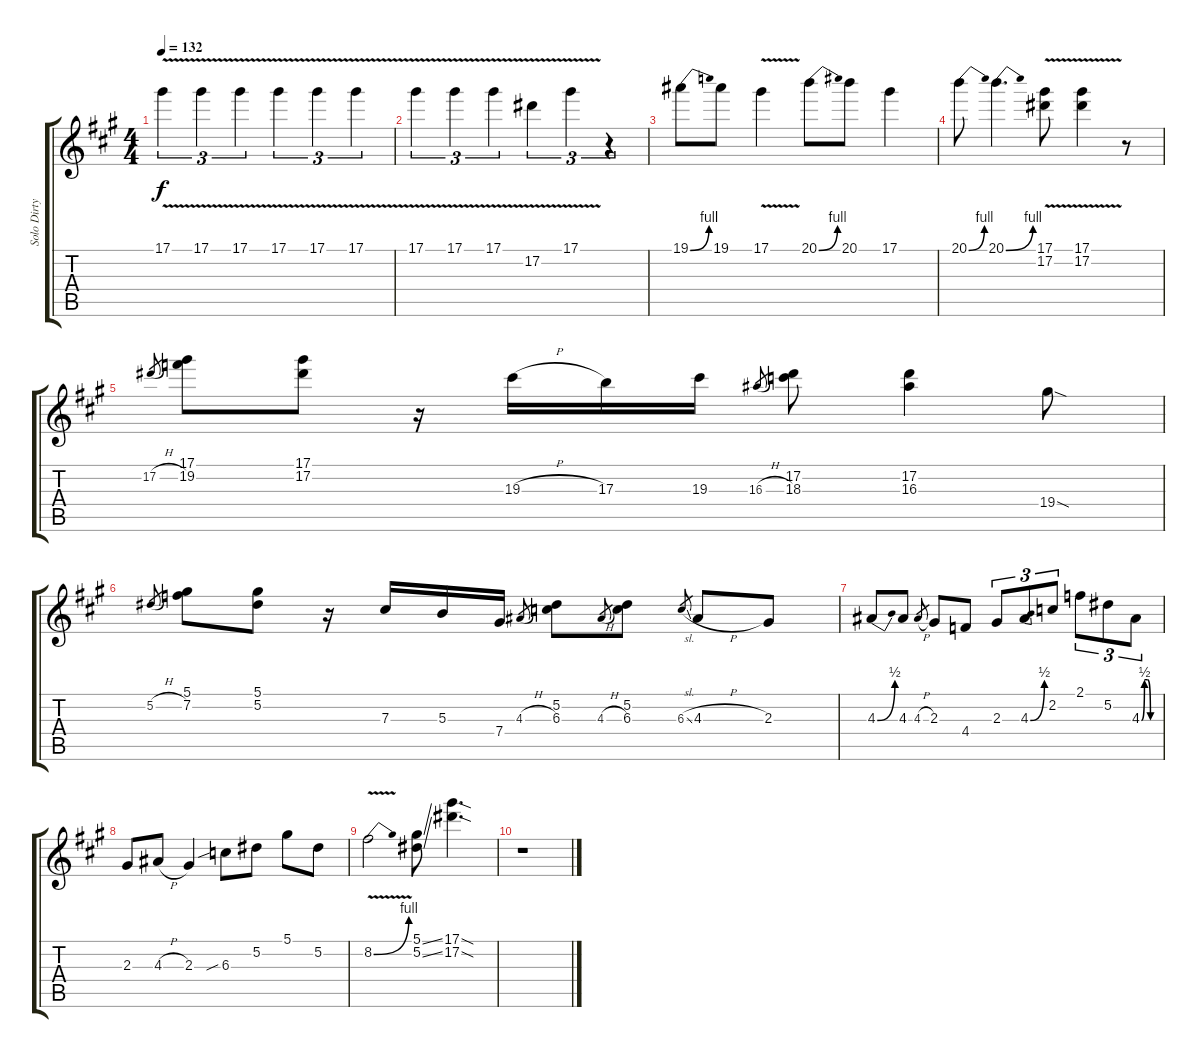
\track ("Solo Dirty" "Solo Dirty") {instrument distortionguitar bank 255}
\staff {score tabs}
\tuning (Eb4 Bb3 Gb3 Db3 Ab2 Eb2) {hide}
\ts (4 4)
\tempo 132
\clef g2
\ks a
17.1{v}.4{tu (3 2) dy f} 17.1{v}.4{tu (3 2)} 17.1{v}.4{tu (3 2)} 17.1{v}.4{tu (3 2)} 17.1{v}.4{tu (3 2)} 17.1{v}.4{tu (3 2)} |
17.1{v}.4{tu (3 2)} 17.1{v}.4{tu (3 2)} 17.1{v}.4{tu (3 2)} 17.2{v}.4{tu (3 2)} 17.1{v}.4{tu (3 2)} r.4{tu (3 2)} |
19.1{be (bend 0 0 60 4)}.8 19.1.8 17.1{v}.4 20.1{be (bend 0 0 60 4)}.8 20.1.8 17.1.4 |
20.1{be (bend 0 0 60 4)}.8 20.1{be (bend 0 0 60 4)}.4{d} (17.1{v} 17.2{v}).8 (17.1{v} 17.2{v}).4 r.8 |
17.2{h}.8{gr} (17.1 19.2).8 (17.1 17.2).8 r.16 19.3{h}.16 17.3.16 19.3.16 16.3{h}.8{gr} (17.2 18.3).8 (17.2 16.3).4 19.4{sod}.8 |
5.2{h}.8{gr} (5.1 7.2).8 (5.1 5.2).8 r.16 7.3.16 5.3.16 7.4.16 4.3{h}.8{gr} (5.2 6.3).8 4.3{h}.8{gr} (5.2 6.3).8 6.3{sl}.8{gr} 4.3{h}.8 2.3.8 |
4.3{be (bend 0 0 60 2)}.8 4.3.8 4.3{h}.8{gr} 2.3.8 4.4.8 2.3.8{tu (3 2)} 4.3{be (bend 0 0 60 2)}.8{tu (3 2)} 2.2.8{tu (3 2)} 2.1.8{tu (3 2)} 5.2.8{tu (3 2)} 4.3{be (custom 0 0 10 2 20 2 30 0 60 0)}.8{tu (3 2)} |
2.3.8 4.3{h}.8 2.3.4 6.3{sib}.8 5.2.8 5.1.8 5.2.8 |
8.2{be (bend 0 0 60 4) v}.2 (5.1{ss} 5.2{ss}).8 (17.1{sod} 17.2{sod}).4{d} |
r.1
